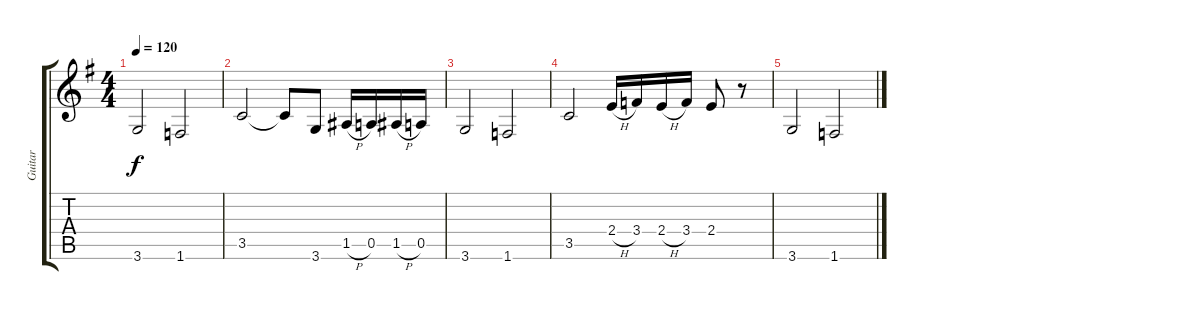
\track ("Guitar" "Guitar") {instrument distortionguitar}
\staff {score tabs}
\tuning (E4 B3 G3 D3 A2 E2) {hide}
\ts (4 4)
\tempo 120
\clef g2
\ks g
3.6.2{dy f} 1.6.2 |
3.5.2 3.5{t}.8 3.6.8 1.5{h}.16 0.5.16 1.5{h}.16 0.5.16 |
3.6.2{volume 3} 1.6.2 |
3.5.2 2.4{h}.16 3.4.16 2.4{h}.16 3.4.16 2.4.8 r.8 |
3.6.2 1.6.2
